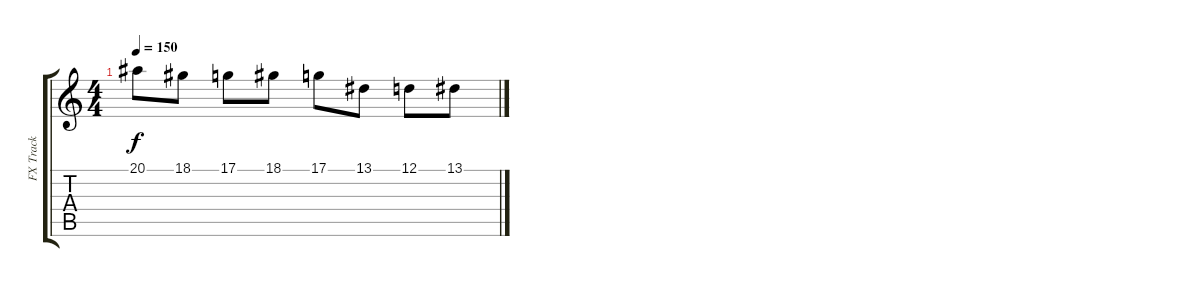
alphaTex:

\track ("FX Track" "FX Track") {instrument lead2sawtooth}
\staff {score tabs}
\tuning (D4 A3 F3 C3 G2 C2) {hide}
\ts (4 4)
\tempo 150
\clef g2
\ks c
20.1.8{dy f} 18.1.8 17.1.8 18.1.8 17.1.8 13.1.8 12.1.8 13.1.8
